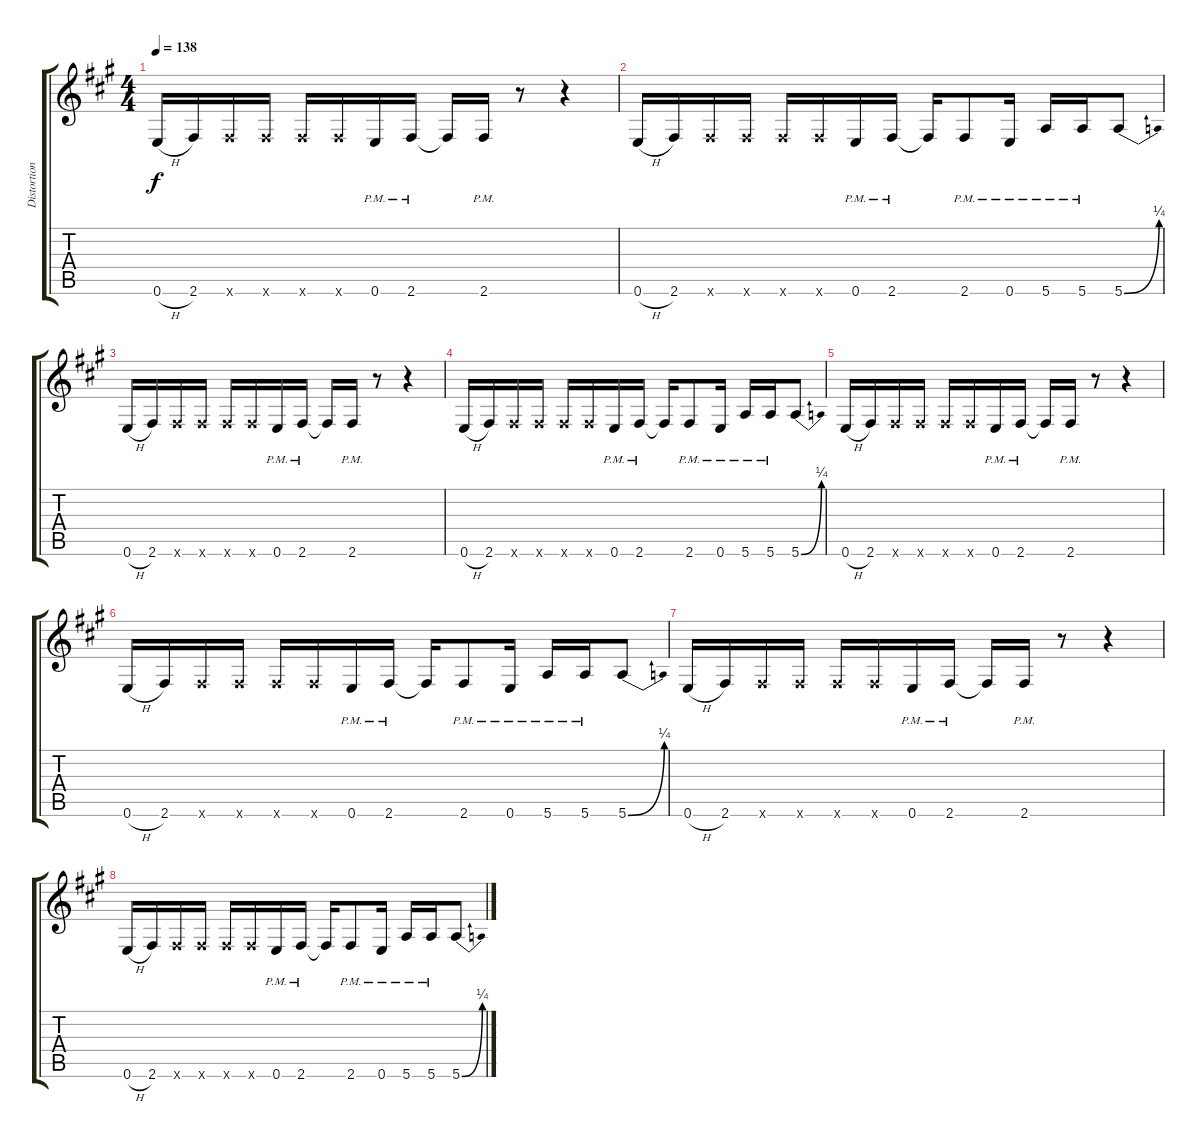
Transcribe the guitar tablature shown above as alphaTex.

\track ("Distortion 4" "Distortion") {instrument distortionguitar}
\staff {score tabs}
\tuning (E4 B3 G3 D3 A2 E2) {hide}
\ts (4 4)
\tempo 138
\clef g2
\ks a
0.6{h}.16{dy f} 2.6.16 2.6{x}.16 2.6{x}.16 2.6{x}.16 2.6{x}.16 0.6{pm}.16 2.6{pm}.16 2.6{t}.16 2.6{pm}.16 r.8 r.4 |
0.6{h}.16 2.6.16 2.6{x}.16 2.6{x}.16 2.6{x}.16 2.6{x}.16 0.6{pm}.16 2.6{pm}.16 2.6{t}.16 2.6{pm}.8 0.6{pm}.16 5.6{pm}.16 5.6{pm}.16 5.6{be (bend 0 0 60 1)}.8 |
0.6{h}.16 2.6.16 2.6{x}.16 2.6{x}.16 2.6{x}.16 2.6{x}.16 0.6{pm}.16 2.6{pm}.16 2.6{t}.16 2.6{pm}.16 r.8 r.4 |
0.6{h}.16 2.6.16 2.6{x}.16 2.6{x}.16 2.6{x}.16 2.6{x}.16 0.6{pm}.16 2.6{pm}.16 2.6{t}.16 2.6{pm}.8 0.6{pm}.16 5.6{pm}.16 5.6{pm}.16 5.6{be (bend 0 0 60 1)}.8 |
0.6{h}.16 2.6.16 2.6{x}.16 2.6{x}.16 2.6{x}.16 2.6{x}.16 0.6{pm}.16 2.6{pm}.16 2.6{t}.16 2.6{pm}.16 r.8 r.4 |
0.6{h}.16 2.6.16 2.6{x}.16 2.6{x}.16 2.6{x}.16 2.6{x}.16 0.6{pm}.16 2.6{pm}.16 2.6{t}.16 2.6{pm}.8 0.6{pm}.16 5.6{pm}.16 5.6{pm}.16 5.6{be (bend 0 0 60 1)}.8 |
0.6{h}.16 2.6.16 2.6{x}.16 2.6{x}.16 2.6{x}.16 2.6{x}.16 0.6{pm}.16 2.6{pm}.16 2.6{t}.16 2.6{pm}.16 r.8 r.4 |
0.6{h}.16 2.6.16 2.6{x}.16 2.6{x}.16 2.6{x}.16 2.6{x}.16 0.6{pm}.16 2.6{pm}.16 2.6{t}.16 2.6{pm}.8 0.6{pm}.16 5.6{pm}.16 5.6{pm}.16 5.6{be (bend 0 0 60 1)}.8
